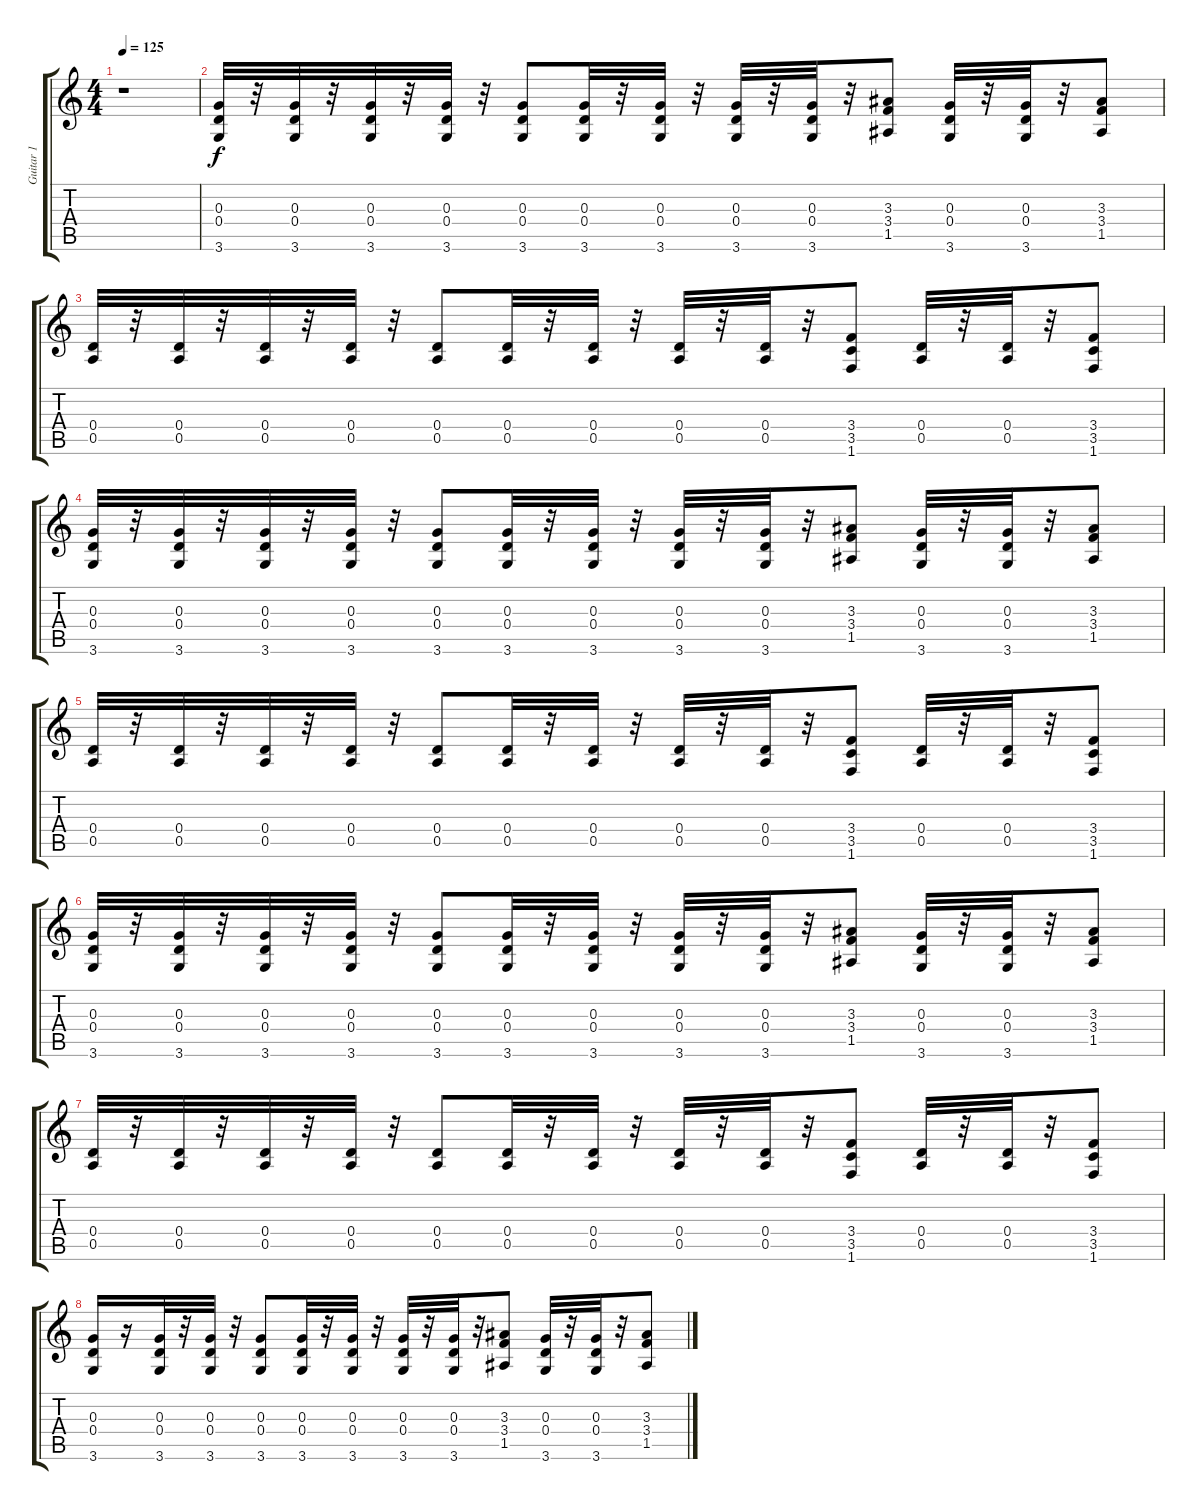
\track ("Guitar 1" "Guitar 1") {instrument distortionguitar}
\staff {score tabs}
\tuning (E4 B3 G3 D3 A2 E2) {hide}
\ts (4 4)
\tempo 125
\clef g2
\ks c
r.1{dy fff} |
(0.3 0.4 3.6).32{dy f} r.32 (0.3 0.4 3.6).32 r.32 (0.3 0.4 3.6).32 r.32 (0.3 0.4 3.6).32 r.32 (0.3 0.4 3.6).8 (0.3 0.4 3.6).32 r.32 (0.3 0.4 3.6).32 r.32 (0.3 0.4 3.6).32 r.32 (0.3 0.4 3.6).32 r.32 (3.3 3.4 1.5).8 (0.3 0.4 3.6).32 r.32 (0.3 0.4 3.6).32 r.32 (3.3 3.4 1.5).8 |
(0.4 0.5).32 r.32 (0.4 0.5).32 r.32 (0.4 0.5).32 r.32 (0.4 0.5).32 r.32 (0.4 0.5).8 (0.4 0.5).32 r.32 (0.4 0.5).32 r.32 (0.4 0.5).32 r.32 (0.4 0.5).32 r.32 (3.4 3.5 1.6).8 (0.4 0.5).32 r.32 (0.4 0.5).32 r.32 (3.4 3.5 1.6).8 |
(0.3 0.4 3.6).32 r.32 (0.3 0.4 3.6).32 r.32 (0.3 0.4 3.6).32 r.32 (0.3 0.4 3.6).32 r.32 (0.3 0.4 3.6).8 (0.3 0.4 3.6).32 r.32 (0.3 0.4 3.6).32 r.32 (0.3 0.4 3.6).32 r.32 (0.3 0.4 3.6).32 r.32 (3.3 3.4 1.5).8 (0.3 0.4 3.6).32 r.32 (0.3 0.4 3.6).32 r.32 (3.3 3.4 1.5).8 |
(0.4 0.5).32 r.32 (0.4 0.5).32 r.32 (0.4 0.5).32 r.32 (0.4 0.5).32 r.32 (0.4 0.5).8 (0.4 0.5).32 r.32 (0.4 0.5).32 r.32 (0.4 0.5).32 r.32 (0.4 0.5).32 r.32 (3.4 3.5 1.6).8 (0.4 0.5).32 r.32 (0.4 0.5).32 r.32 (3.4 3.5 1.6).8 |
(0.3 0.4 3.6).32 r.32 (0.3 0.4 3.6).32 r.32 (0.3 0.4 3.6).32 r.32 (0.3 0.4 3.6).32 r.32 (0.3 0.4 3.6).8 (0.3 0.4 3.6).32 r.32 (0.3 0.4 3.6).32 r.32 (0.3 0.4 3.6).32 r.32 (0.3 0.4 3.6).32 r.32 (3.3 3.4 1.5).8 (0.3 0.4 3.6).32 r.32 (0.3 0.4 3.6).32 r.32 (3.3 3.4 1.5).8 |
(0.4 0.5).32 r.32 (0.4 0.5).32 r.32 (0.4 0.5).32 r.32 (0.4 0.5).32 r.32 (0.4 0.5).8 (0.4 0.5).32 r.32 (0.4 0.5).32 r.32 (0.4 0.5).32 r.32 (0.4 0.5).32 r.32 (3.4 3.5 1.6).8 (0.4 0.5).32 r.32 (0.4 0.5).32 r.32 (3.4 3.5 1.6).8 |
(0.3 0.4 3.6).16 r.16 (0.3 0.4 3.6).32 r.32 (0.3 0.4 3.6).32 r.32 (0.3 0.4 3.6).8 (0.3 0.4 3.6).32 r.32 (0.3 0.4 3.6).32 r.32 (0.3 0.4 3.6).32 r.32 (0.3 0.4 3.6).32 r.32 (3.3 3.4 1.5).8 (0.3 0.4 3.6).32 r.32 (0.3 0.4 3.6).32 r.32 (3.3 3.4 1.5).8
